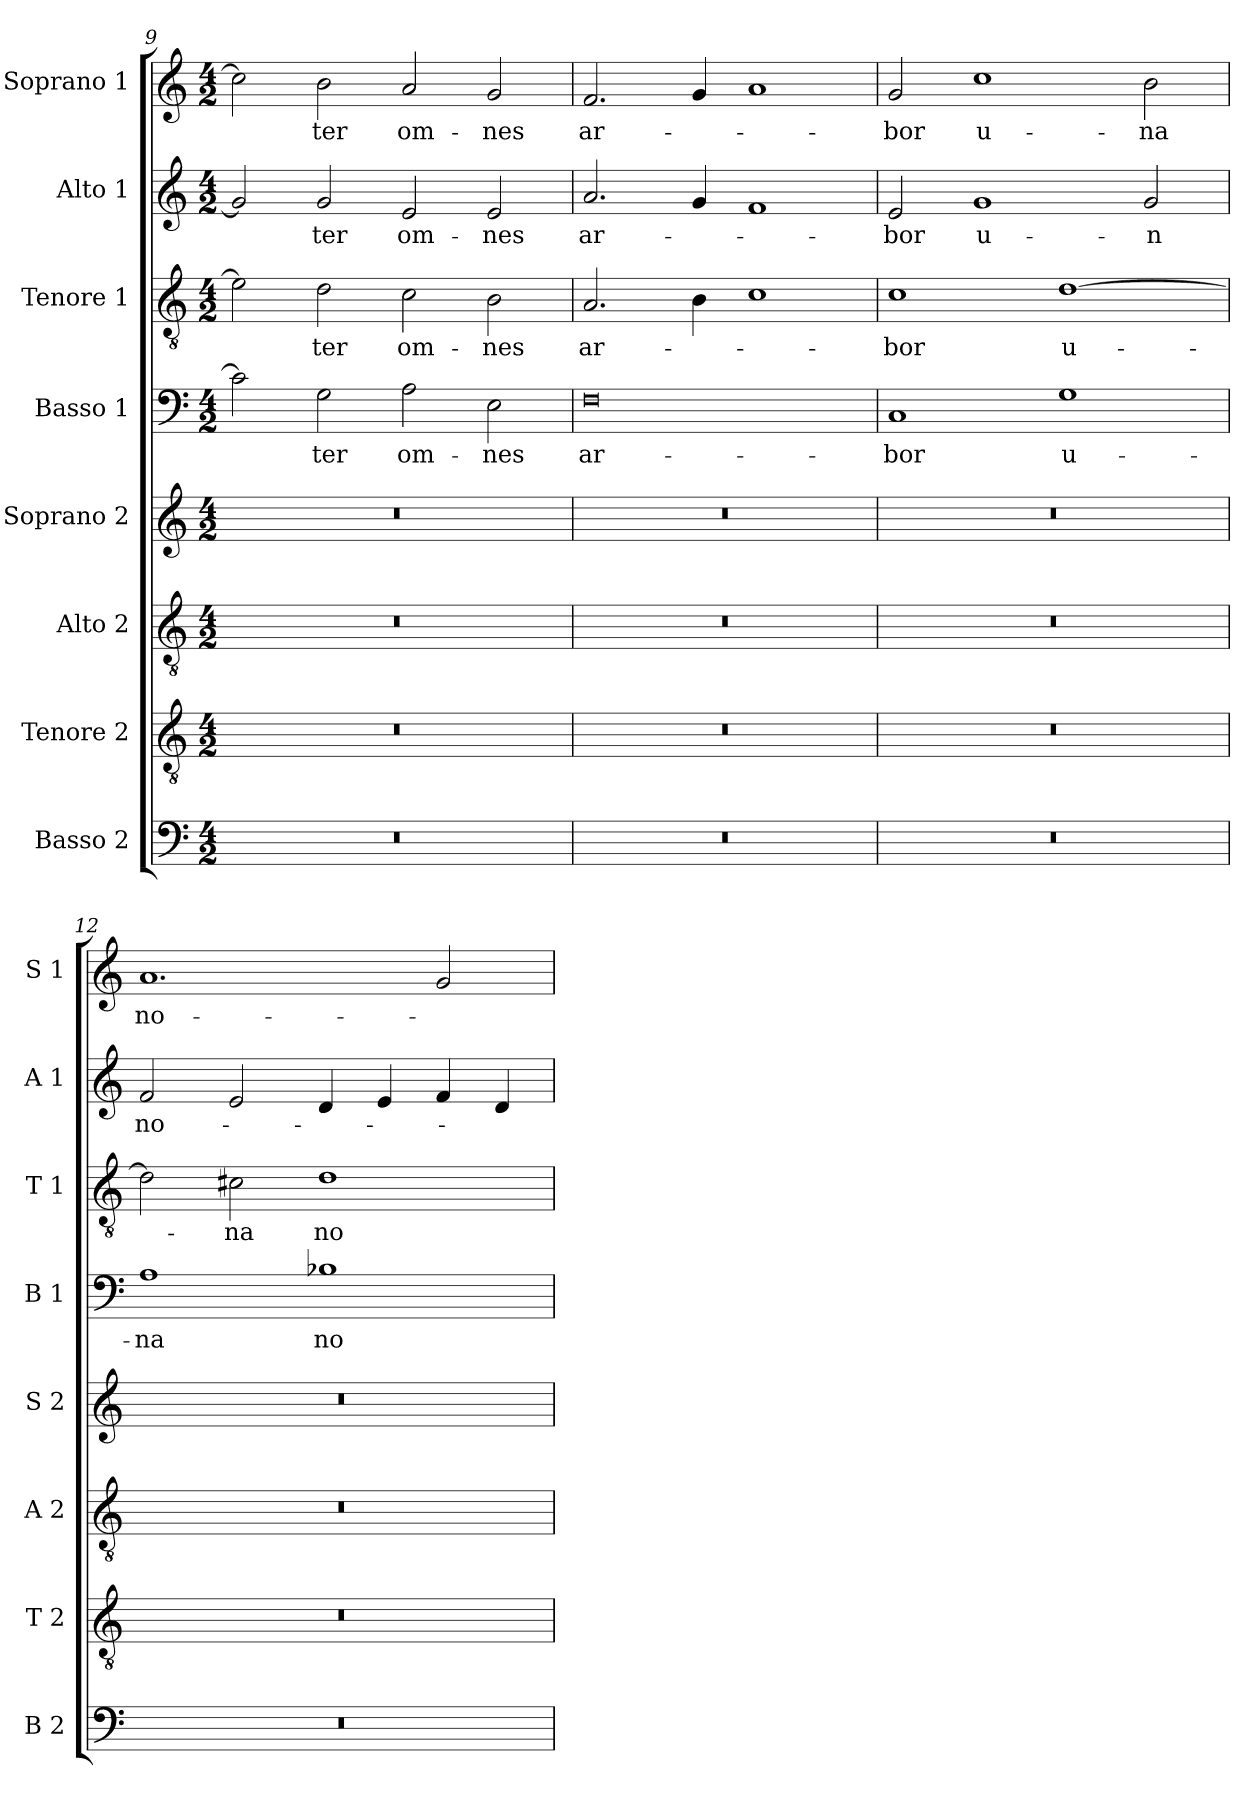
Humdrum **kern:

**kern	**kern	**kern	**kern	**kern	**text	**kern	**text	**kern	**text	**kern	**text
*part8	*part7	*part6	*part5	*part4	*part4	*part3	*part3	*part2	*part2	*part1	*part1
*staff8	*staff7	*staff6	*staff5	*staff4	*staff4	*staff3	*staff3	*staff2	*staff2	*staff1	*staff1
*I"Basso 2	*I"Tenore 2	*I"Alto 2	*I"Soprano 2	*I"Basso 1	*	*I"Tenore 1	*	*I"Alto 1	*	*I"Soprano 1	*
*I'B 2	*I'T 2	*I'A 2	*I'S 2	*I'B 1	*	*I'T 1	*	*I'A 1	*	*I'S 1	*
*clefF4	*clefGv2	*clefGv2	*clefG2	*clefF4	*	*clefGv2	*	*clefG2	*	*clefG2	*
*k[]	*k[]	*k[]	*k[]	*k[]	*	*k[]	*	*k[]	*	*k[]	*
*a:	*a:	*a:	*a:	*a:	*	*a:	*	*a:	*	*a:	*
*M4/2	*M4/2	*M4/2	*M4/2	*M4/2	*	*M4/2	*	*M4/2	*	*M4/2	*
=9	=9	=9	=9	=9	=9	=9	=9	=9	=9	=9	=9
0r	0r	0r	0r	2c\]	.	2e\]	.	2g/]	.	2cc\]	.
!	!	!	!	!	!LO:LY:b	!	!LO:LY:b	!	!LO:LY:b	!	!LO:LY:b
.	.	.	.	2G\	-ter	2d\	-ter	2g/	-ter	2b\	-ter
!	!	!	!	!	!LO:LY:b	!	!LO:LY:b	!	!LO:LY:b	!	!LO:LY:b
.	.	.	.	2A\	om-	2c\	om-	2e/	om-	2a/	om-
!	!	!	!	!	!LO:LY:b	!	!LO:LY:b	!	!LO:LY:b	!	!LO:LY:b
.	.	.	.	2E\	-nes	2B\	-nes	2e/	-nes	2g/	-nes
=10	=10	=10	=10	=10	=10	=10	=10	=10	=10	=10	=10
!	!	!	!	!	!LO:LY:b	!	!LO:LY:b	!	!LO:LY:b	!	!LO:LY:b
0r	0r	0r	0r	0F	ar-	2.A/	ar-	2.a/	ar-	2.f/	ar-
.	.	.	.	.	.	4B\	.	4g/	.	4g/	.
.	.	.	.	.	.	1c	.	1f	.	1a	.
=11	=11	=11	=11	=11	=11	=11	=11	=11	=11	=11	=11
!	!	!	!	!	!LO:LY:b	!	!LO:LY:b	!	!LO:LY:b	!	!LO:LY:b
0r	0r	0r	0r	1C	-bor	1c	-bor	2e/	-bor	2g/	-bor
!	!	!	!	!	!	!	!	!	!LO:LY:b	!	!LO:LY:b
.	.	.	.	.	.	.	.	1g	u-	1cc	u-
!	!	!	!	!	!LO:LY:b	!	!LO:LY:b	!	!	!	!
.	.	.	.	1G	u-	[1d	u-	.	.	.	.
!	!	!	!	!	!	!	!	!	!LO:LY:b	!	!LO:LY:b
.	.	.	.	.	.	.	.	2g/	-n	2b\	-na
=12	=12	=12	=12	=12	=12	=12	=12	=12	=12	=12	=12
!	!	!	!	!	!LO:LY:b	!	!	!	!LO:LY:b	!	!LO:LY:b
0r	0r	0r	0r	1A	-na	2d\]	.	2f/	no-	1.a	no-
!	!	!	!	!	!	!	!LO:LY:b	!	!	!	!
.	.	.	.	.	.	2c#X\	-na	2e/	.	.	.
!	!	!	!	!	!LO:LY:b	!	!LO:LY:b	!	!	!	!
.	.	.	.	1B-X	no-	1d	no-	4d/	.	.	.
.	.	.	.	.	.	.	.	4e/	.	.	.
.	.	.	.	.	.	.	.	4f/	.	2g/	.
.	.	.	.	.	.	.	.	4d/	.	.	.
=	=	=	=	=	=	=	=	=	=	=	=
*-	*-	*-	*-	*-	*-	*-	*-	*-	*-	*-	*-
